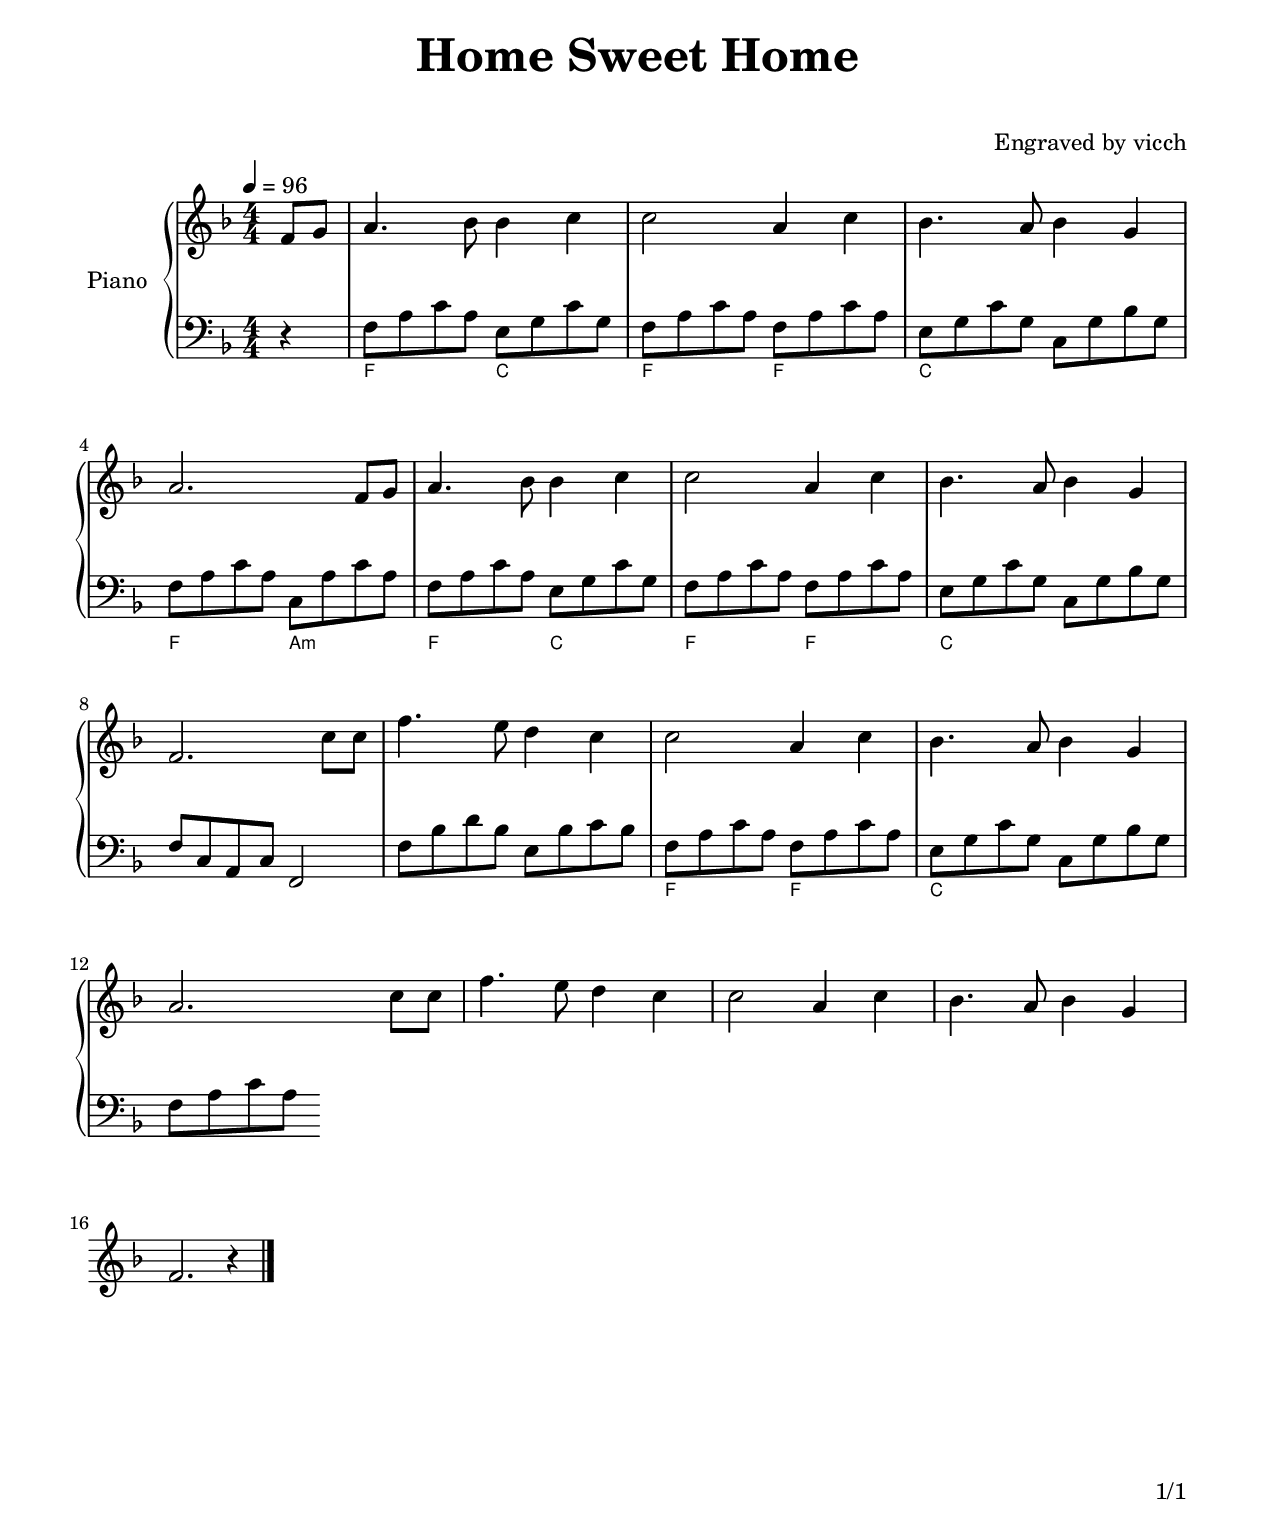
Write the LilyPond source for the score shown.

\version "2.24.3"

#(define title      "Home Sweet Home")
#(define title-font "")
#(define sequence   "EveryonePiano 535")
#(define total-page 1)

\include "../base.ly"

\paper {
  ragged-last = ##t
}

\markup \vspace #1.5

C  = { e8 g8 c'8 g8 }
F  = { f8 a8 c'8 a8 }
Am = { c8 a8 c'8 a8 }

\score {
  \new PianoStaff \with {
    instrumentName = "Piano"
  } <<
    \new Staff {
      \tempo 4 = 96
      \clef treble
      \key f \major
      \time 4/4
      
      \partial 4 f'8  g'8  | a'4.  bf'8 bf'4 c''4 | c''2 a'4 c''4 | bf'4. a'8 bf'4 g'4 | \break
      a'2.       f'8  g'8  | a'4.  bf'8 bf'4 c''4 | c''2 a'4 c''4 | bf'4. a'8 bf'4 g'4 | \break
      f'2.       c''8 c''8 | f''4. e''8 d''4 c''4 | c''2 a'4 c''4 | bf'4. a'8 bf'4 g'4 | \break
      a'2.       c''8 c''8 | f''4. e''8 d''4 c''4 | c''2 a'4 c''4 | bf'4. a'8 bf'4 g'4 | \break
      f'2.       r4        | \bar "|."
    }
    \new Staff {
      \clef bass
      \key f \major
      \time 4/4
       
                   r4  | \F             \C             | \F \F | \C c8 g8 bf8 g8 |
      \F           \Am | \F             \C             | \F \F | \C c8 g8 bf8 g8 |
      f8 c8 a,8 c8 f,2 | f8 bf8 d'8 bf8 e8 bf8 c'8 bf8 | \F \F | \C c8 g8 bf8 g8 |
      \F           
    }
    \chords {
      
         r4   | f2 c2 | f2 f2 | c2 r2 |
      f2 a2:m | f2 c2 | f2 f2 | c2 r2 |
      r1      | r1    | f2 f2 | c2 r2 |
    }
  >>
  \layout {}
  \midi {}
}
